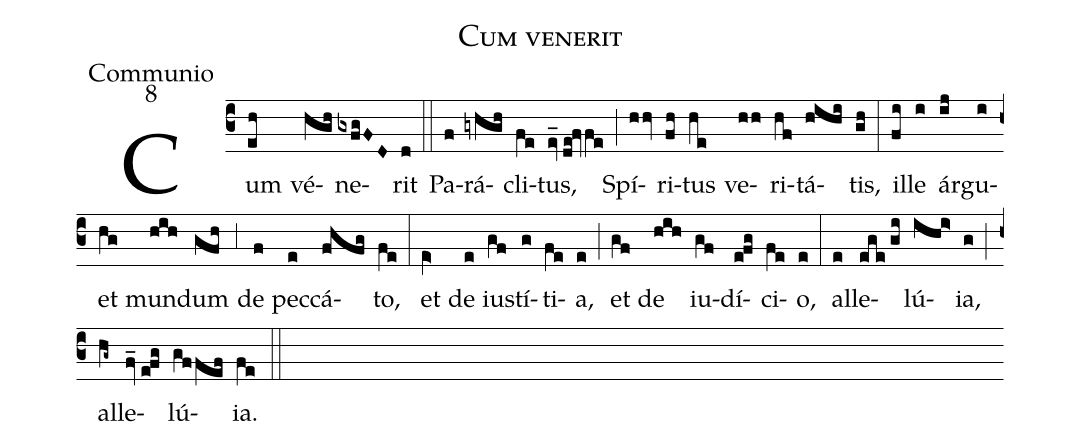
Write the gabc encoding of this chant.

name:Cum venerit;
office-part:Communio;
mode:8;
%%
(c3) Cum(eh) vé(hgh)ne(gxfgFD)rit(d) (::)
Pa(f)rá(gyhgh)cli(fe)tus,(ev_//de!fvfe) (;) Spí(hhv)ri(fh)tus(he) ve(hh)ri(hf)tá(hihi)tis,(gh) (:)
il(fi)le(i) ár(ij)gu(i)et(hg) mun(hih)dum(gfh) (,3) de(f) pec(e)cá(fhfg)to,(fe) (:)
et(eV>) de(e) iu(gf)stí(g)ti(fe)a,(e) (;) et(gf) de(hih) iu(gf)dí(e!fg)ci(fe)o,(e) (:)
al(e)le(ege//gi)lú(ihi>)ia,(g) (;) al(hg~)le(fv_//e!fg)lú(gffef)ia.(fe) (::)
